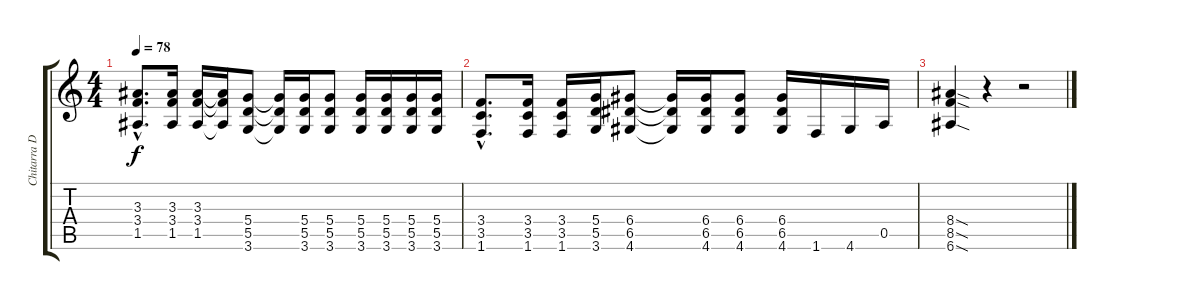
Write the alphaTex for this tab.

\track ("Chitarra Dist" "Chitarra D") {instrument overdrivenguitar}
\staff {score tabs}
\tuning (E4 B3 G3 D3 A2 E2) {hide}
\ts (4 4)
\tempo 78
\clef g2
\ks c
(3.3{hac} 3.4{hac} 1.5{hac}).8{d dy f} (3.3 3.4 1.5).16 (3.3 3.4 1.5).16 (3.3{t} 3.4{t} 1.5{t}).16 (5.4 5.5 3.6).8 (5.4{t} 5.5{t} 3.6{t}).16 (5.4 5.5 3.6).16 (5.4 5.5 3.6).8 (5.4 5.5 3.6).16 (5.4 5.5 3.6).16 (5.4 5.5 3.6).16 (5.4 5.5 3.6).16 |
(3.4{hac} 3.5{hac} 1.6{hac}).8{d} (3.4 3.5 1.6).16 (3.4 3.5 1.6).16 (5.4 5.5 3.6).16 (6.4 6.5 4.6).8 (6.4{t} 6.5{t} 4.6{t}).16 (6.4 6.5 4.6).16 (6.4 6.5 4.6).8 (6.4 6.5 4.6).16 1.6.16 4.6.16 0.5.16 |
(8.4{sod} 8.5{sod} 6.6{sod}).4 r.4 r.2
